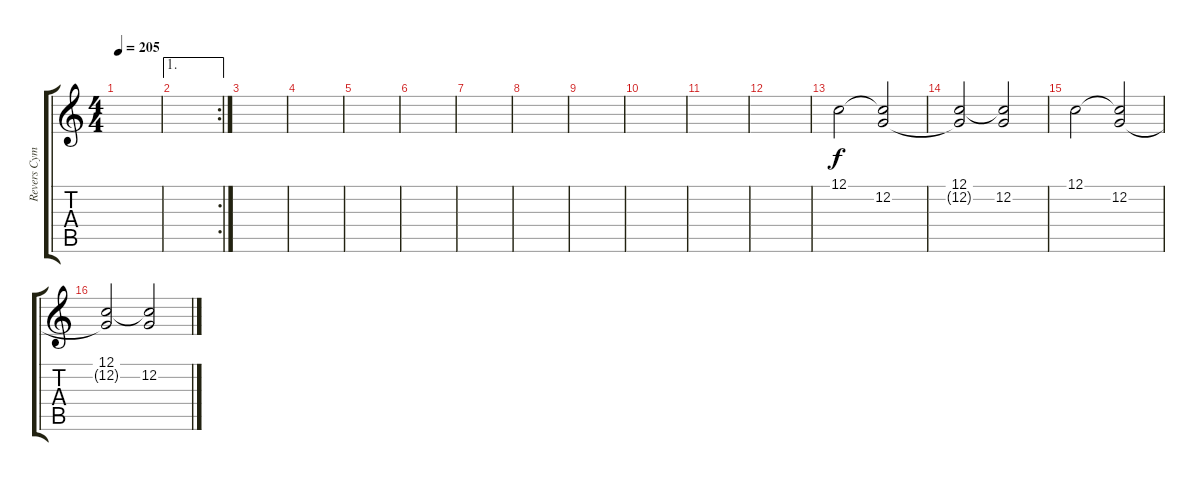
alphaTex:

\track ("Revers Cymbal" "Revers Cym") {instrument reversecymbal}
\staff {score tabs}
\tuning (C4 G3 Eb3 Bb2 F2 C2) {hide}
\ts (4 4)
\tempo 205
\clef g2
\ks c
|
\ae 1
\rc 2
|
|
|
|
|
|
|
|
|
|
|
12.1.2{dy f} (12.1{t} 12.2).2 |
(12.1 12.2{t}).2 (12.1{t} 12.2).2 |
12.1.2 (12.1{t} 12.2).2 |
(12.1 12.2{t}).2 (12.1{t} 12.2).2
